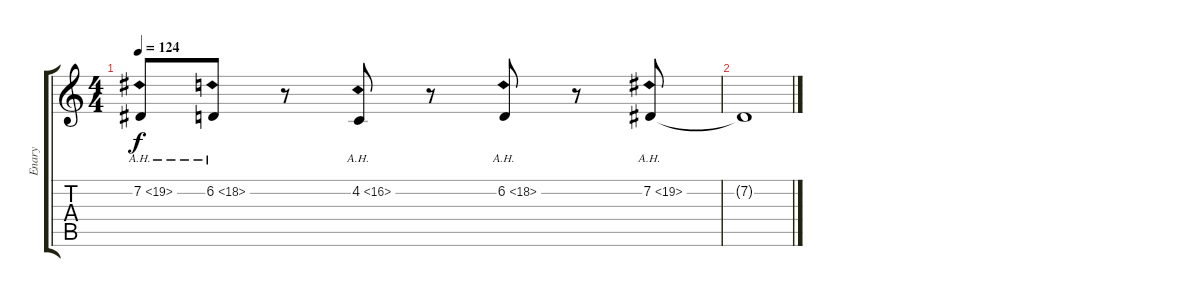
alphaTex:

\track ("Enary" "Enary") {instrument lead6voice}
\staff {score tabs}
\tuning (Db4 Ab3 E3 B2 Gb2 B1) {hide}
\ts (4 4)
\tempo 124
\clef g2
\ks c
7.2{ah 12}.8{dy f} 6.2{ah 12}.8 r.8 4.2{ah 12}.8 r.8 6.2{ah 12}.8 r.8 7.2{ah 12}.8 |
7.2{t}.1
